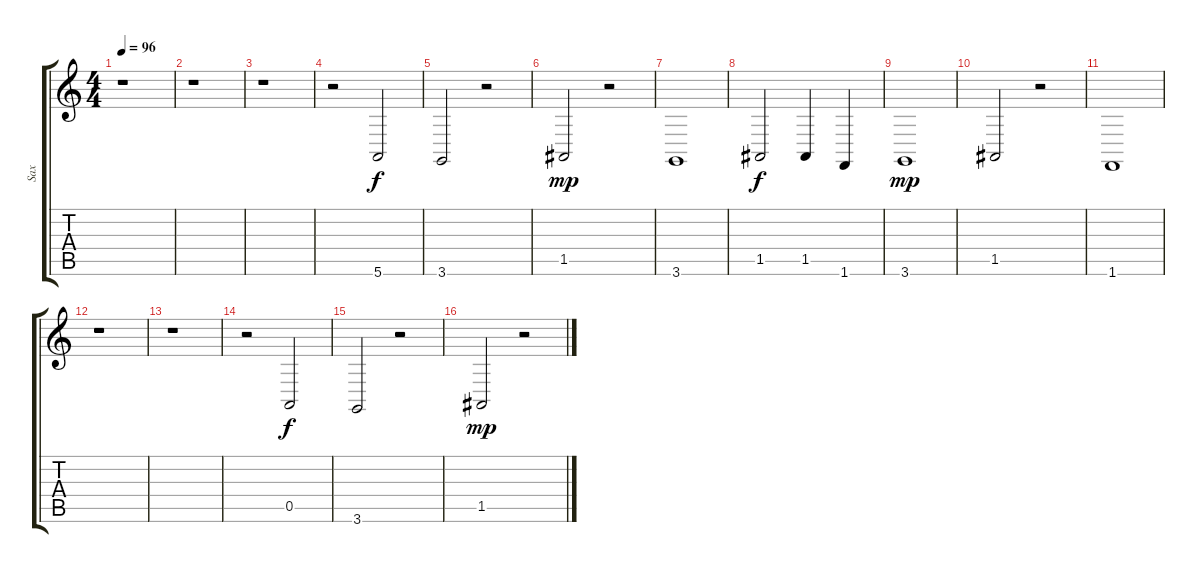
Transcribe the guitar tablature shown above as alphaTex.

\track ("Sax" "Sax") {instrument tenorsax}
\staff {score tabs}
\tuning (E4 B3 G3 D3 A2 E2) {hide}
\ts (4 4)
\tempo 96
\clef g2
\ks c
r.1{dy f instrument tenorsax} |
r.1 |
r.1 |
r.2 5.6.2 |
3.6.2 r.2 |
1.5.2{dy mp} r.2 |
3.6.1 |
1.5.2{dy f} 1.5.4 1.6.4 |
3.6.1{dy mp} |
1.5.2 r.2 |
1.6.1 |
r.1 |
r.1 |
r.2 0.5.2{dy f} |
3.6.2 r.2 |
1.5.2{dy mp} r.2
